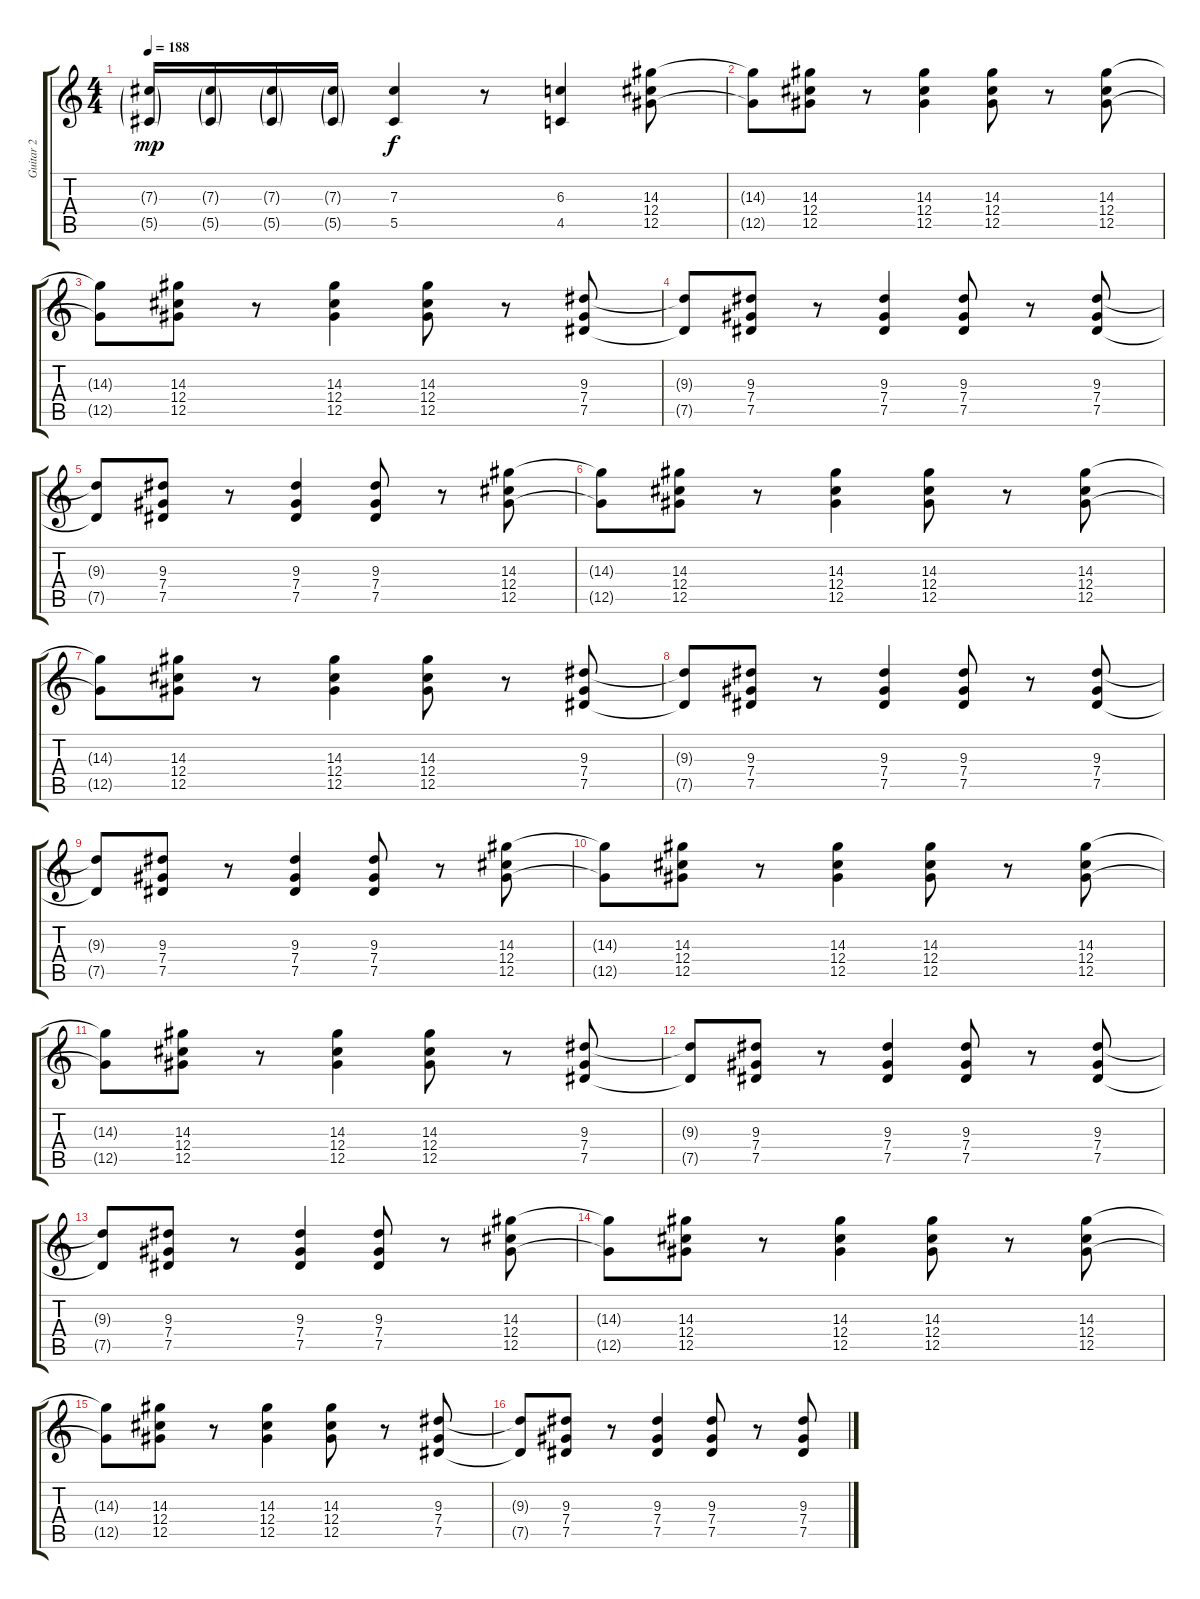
\track ("Guitar 2" "Guitar 2") {instrument distortionguitar}
\staff {score tabs}
\tuning (Eb4 Bb3 Gb3 Db3 Ab2 Db2) {hide}
\ts (4 4)
\tempo 188
\clef g2
\ks c
(7.3{g} 5.5{g}).16{dy mp} (7.3{g} 5.5{g}).16 (7.3{g} 5.5{g}).16 (7.3{g} 5.5{g}).16 (7.3 5.5).4{dy f} r.8 (6.3 4.5).4 (14.3 12.4 12.5).8 |
(14.3{t} 12.5{t}).8 (14.3 12.4 12.5).8 r.8 (14.3 12.4 12.5).4 (14.3 12.4 12.5).8 r.8 (14.3 12.4 12.5).8 |
(14.3{t} 12.5{t}).8 (14.3 12.4 12.5).8 r.8 (14.3 12.4 12.5).4 (14.3 12.4 12.5).8 r.8 (9.3 7.4 7.5).8 |
(9.3{t} 7.5{t}).8 (9.3 7.4 7.5).8 r.8 (9.3 7.4 7.5).4 (9.3 7.4 7.5).8 r.8 (9.3 7.4 7.5).8 |
(9.3{t} 7.5{t}).8 (9.3 7.4 7.5).8 r.8 (9.3 7.4 7.5).4 (9.3 7.4 7.5).8 r.8 (14.3 12.4 12.5).8 |
(14.3{t} 12.5{t}).8 (14.3 12.4 12.5).8 r.8 (14.3 12.4 12.5).4 (14.3 12.4 12.5).8 r.8 (14.3 12.4 12.5).8 |
(14.3{t} 12.5{t}).8 (14.3 12.4 12.5).8 r.8 (14.3 12.4 12.5).4 (14.3 12.4 12.5).8 r.8 (9.3 7.4 7.5).8 |
(9.3{t} 7.5{t}).8 (9.3 7.4 7.5).8 r.8 (9.3 7.4 7.5).4 (9.3 7.4 7.5).8 r.8 (9.3 7.4 7.5).8 |
(9.3{t} 7.5{t}).8 (9.3 7.4 7.5).8 r.8 (9.3 7.4 7.5).4 (9.3 7.4 7.5).8 r.8 (14.3 12.4 12.5).8 |
(14.3{t} 12.5{t}).8 (14.3 12.4 12.5).8 r.8 (14.3 12.4 12.5).4 (14.3 12.4 12.5).8 r.8 (14.3 12.4 12.5).8 |
(14.3{t} 12.5{t}).8 (14.3 12.4 12.5).8 r.8 (14.3 12.4 12.5).4 (14.3 12.4 12.5).8 r.8 (9.3 7.4 7.5).8 |
(9.3{t} 7.5{t}).8 (9.3 7.4 7.5).8 r.8 (9.3 7.4 7.5).4 (9.3 7.4 7.5).8 r.8 (9.3 7.4 7.5).8 |
(9.3{t} 7.5{t}).8 (9.3 7.4 7.5).8 r.8 (9.3 7.4 7.5).4 (9.3 7.4 7.5).8 r.8 (14.3 12.4 12.5).8 |
(14.3{t} 12.5{t}).8 (14.3 12.4 12.5).8 r.8 (14.3 12.4 12.5).4 (14.3 12.4 12.5).8 r.8 (14.3 12.4 12.5).8 |
(14.3{t} 12.5{t}).8 (14.3 12.4 12.5).8 r.8 (14.3 12.4 12.5).4 (14.3 12.4 12.5).8 r.8 (9.3 7.4 7.5).8 |
(9.3{t} 7.5{t}).8 (9.3 7.4 7.5).8 r.8 (9.3 7.4 7.5).4 (9.3 7.4 7.5).8 r.8 (9.3 7.4 7.5).8
